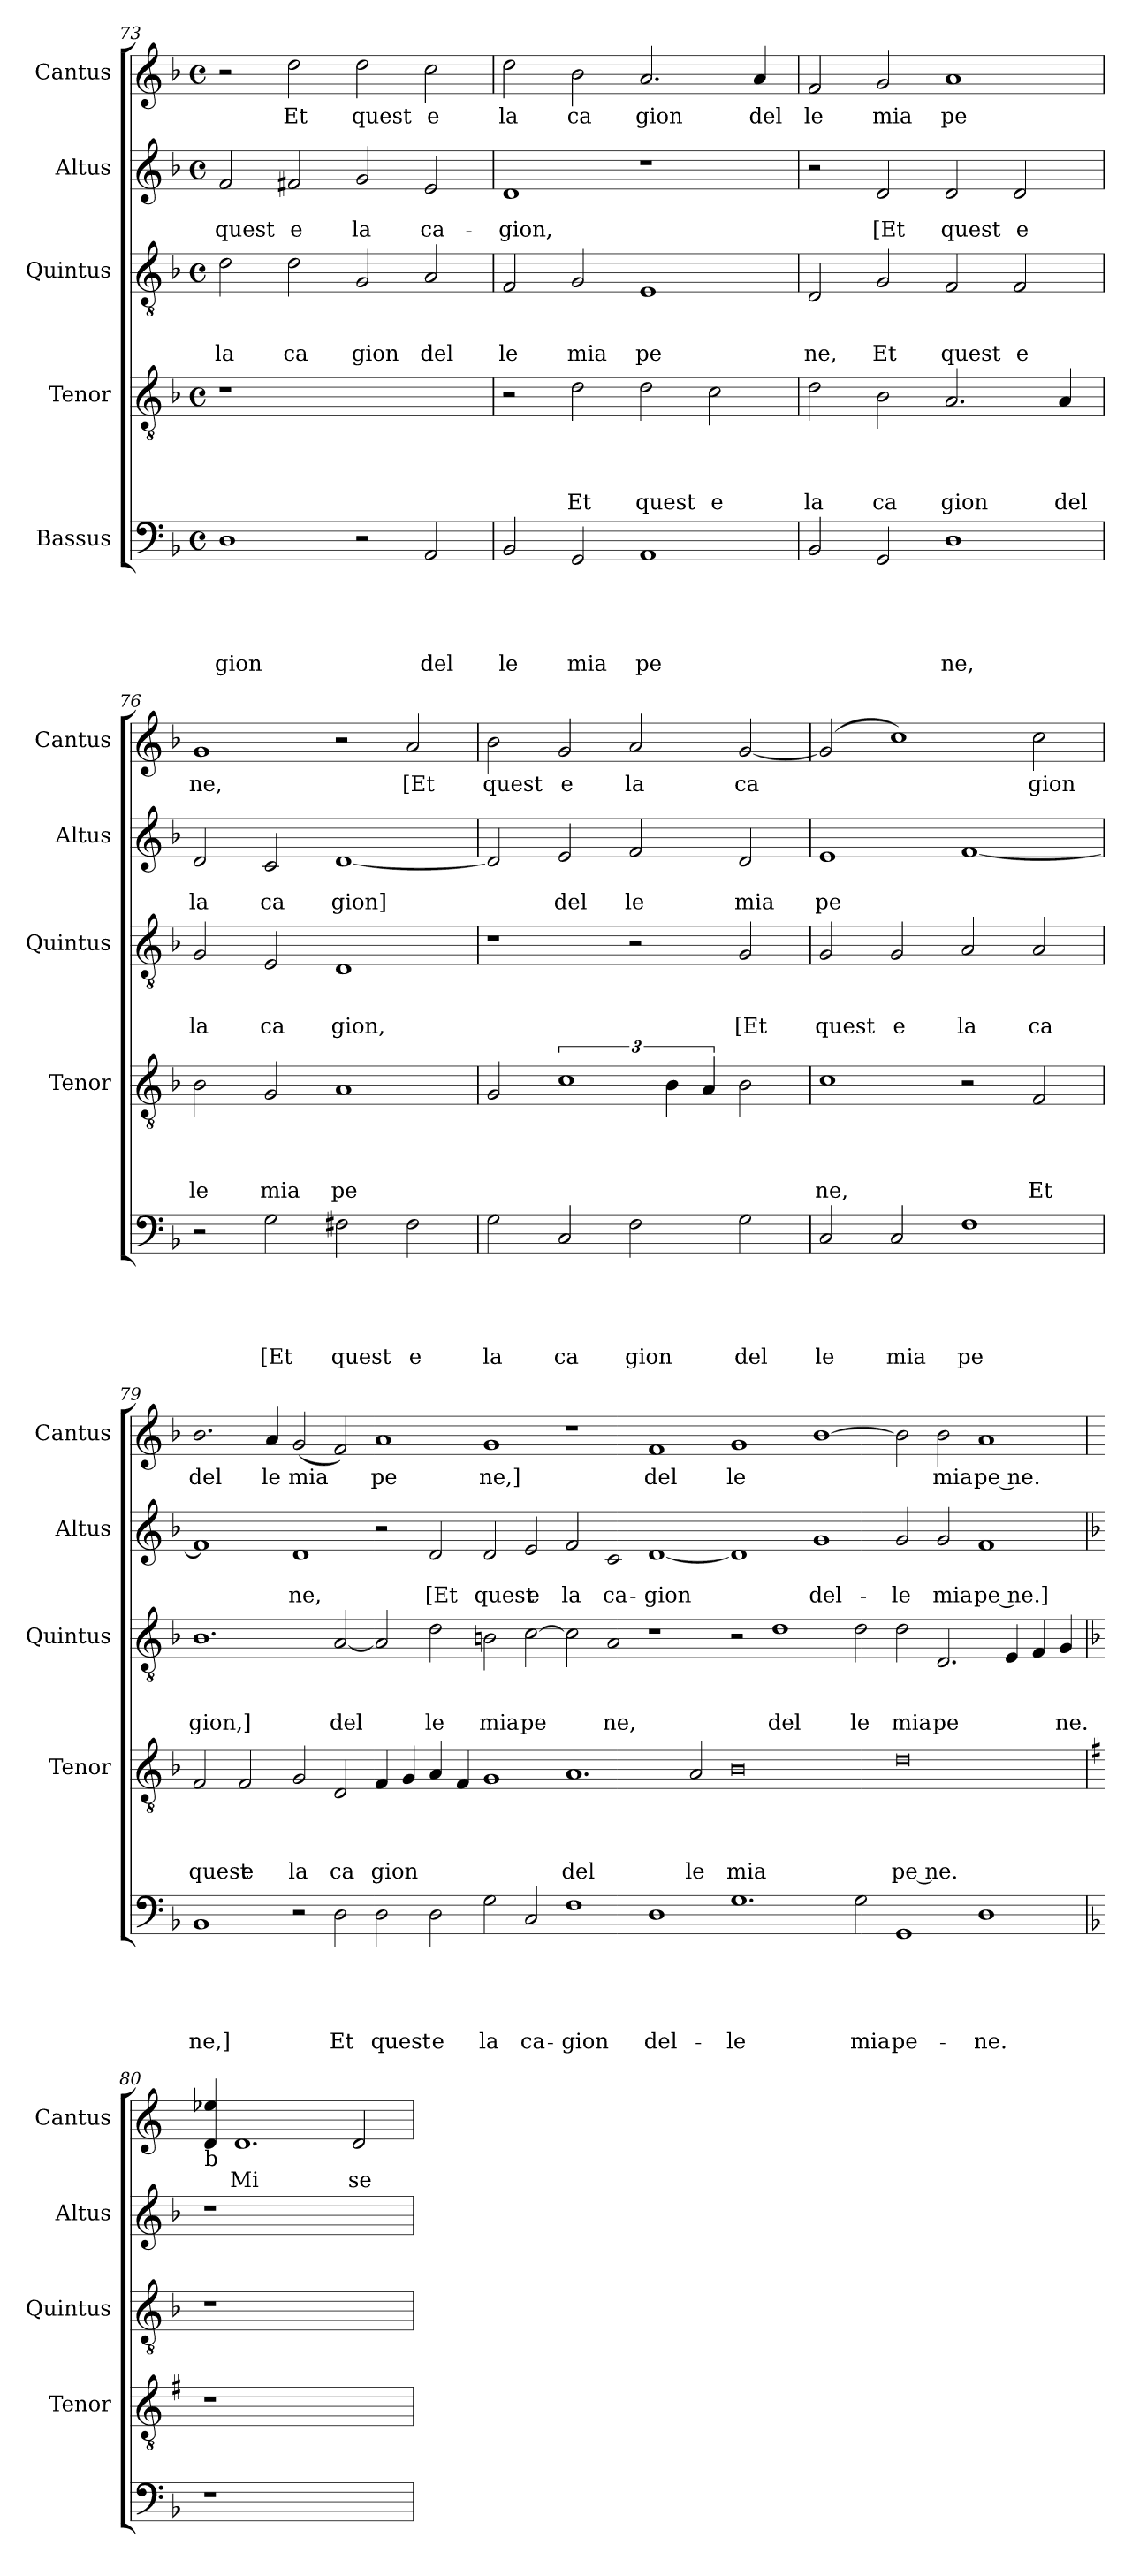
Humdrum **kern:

**kern	**text	**text	**text	**text	**text	**kern	**text	**text	**text	**text	**kern	**text	**text	**text	**kern	**text	**text	**kern	**text
*part5	*part5	*part5	*part5	*part5	*part5	*part4	*part4	*part4	*part4	*part4	*part3	*part3	*part3	*part3	*part2	*part2	*part2	*part1	*part1
*staff5	*staff5	*staff5	*staff5	*staff5	*staff5	*staff4	*staff4	*staff4	*staff4	*staff4	*staff3	*staff3	*staff3	*staff3	*staff2	*staff2	*staff2	*staff1	*staff1
*I"Bassus	*	*	*	*	*	*I"Tenor	*	*	*	*	*I"Quintus	*	*	*	*I"Altus	*	*	*I"Cantus	*
*	*	*	*	*	*	*I'Tenor	*	*	*	*	*I'Quintus	*	*	*	*I'Altus	*	*	*I'Cantus	*
*clefF4	*	*	*	*	*	*clefGv2	*	*	*	*	*clefGv2	*	*	*	*clefG2	*	*	*clefG2	*
*k[b-]	*	*	*	*	*	*k[b-]	*	*	*	*	*k[b-]	*	*	*	*k[b-]	*	*	*k[b-]	*
*F:	*	*	*	*	*	*F:	*	*	*	*	*F:	*	*	*	*F:	*	*	*F:	*
*M4/4	*	*	*	*	*	*M4/4	*	*	*	*	*M4/4	*	*	*	*M4/4	*	*	*M4/4	*
*met(c)	*	*	*	*	*	*met(c)	*	*	*	*	*met(c)	*	*	*	*met(c)	*	*	*met(c)	*
=73	=73	=73	=73	=73	=73	=73	=73	=73	=73	=73	=73	=73	=73	=73	=73	=73	=73	=73	=73
!	!	!	!	!	!LO:LY:b	!	!	!	!	!	!	!	!	!LO:LY:b	!	!	!LO:LY:b	!	!
1D	.	.	.	.	gion	1r	.	.	.	.	2d\	.	.	la	2f/	.	quest	2r	.
!	!	!	!	!	!	!	!	!	!	!	!	!	!	!LO:LY:b	!	!	!LO:LY:b	!	!LO:LY:b
.	.	.	.	.	.	.	.	.	.	.	2d\	.	.	ca	2f#X/	.	e	2dd\	Et
!	!	!	!	!	!	!	!	!	!	!	!	!	!	!LO:LY:b	!	!	!LO:LY:b	!	!LO:LY:b
2r	.	.	.	.	.	1ryy	.	.	.	.	2G/	.	.	gion	2g/	.	la	2dd\	quest
!	!	!	!	!	!LO:LY:b	!	!	!	!	!	!	!	!	!LO:LY:b	!	!	!LO:LY:b	!	!LO:LY:b
2AA/	.	.	.	.	del	.	.	.	.	.	2A/	.	.	del	2e/	.	ca-	2cc\	e
!!LO:LB:g=z
=74	=74	=74	=74	=74	=74	=74	=74	=74	=74	=74	=74	=74	=74	=74	=74	=74	=74	=74	=74
!	!	!	!	!	!LO:LY:b	!	!	!	!	!	!	!	!	!LO:LY:b	!	!	!LO:LY:b	!	!LO:LY:b
2BB-/	.	.	.	.	le	2r	.	.	.	.	2F/	.	.	le	1d	.	-gion,	2dd\	la
!	!	!	!	!	!LO:LY:b	!	!	!	!	!LO:LY:b	!	!	!	!LO:LY:b	!	!	!	!	!LO:LY:b
2GG/	.	.	.	.	mia	2d\	.	.	.	Et	2G/	.	.	mia	.	.	.	2b-\	ca
!	!	!	!	!	!LO:LY:b	!	!	!	!	!LO:LY:b	!	!	!	!LO:LY:b	!	!	!	!	!LO:LY:b
1AA	.	.	.	.	pe	2d\	.	.	.	quest	1E	.	.	pe	1r	.	.	2.a/	gion
!	!	!	!	!	!	!	!	!	!	!LO:LY:b	!	!	!	!	!	!	!	!	!
.	.	.	.	.	.	2c\	.	.	.	e	.	.	.	.	.	.	.	.	.
!	!	!	!	!	!	!	!	!	!	!	!	!	!	!	!	!	!	!	!LO:LY:b
.	.	.	.	.	.	.	.	.	.	.	.	.	.	.	.	.	.	4a/	del
=75	=75	=75	=75	=75	=75	=75	=75	=75	=75	=75	=75	=75	=75	=75	=75	=75	=75	=75	=75
!	!	!	!	!	!	!	!	!	!	!LO:LY:b	!	!	!	!LO:LY:b	!	!	!	!	!LO:LY:b
2BB-/	.	.	.	.	.	2d\	.	.	.	la	2D/	.	.	ne,	2r	.	.	2f/	le
!	!	!	!	!	!	!	!	!	!	!LO:LY:b	!	!	!	!LO:LY:b	!	!	!LO:LY:b	!	!LO:LY:b
2GG/	.	.	.	.	.	2B-\	.	.	.	ca	2G/	.	.	Et	2d/	.	[Et	2g/	mia
!	!	!	!	!	!LO:LY:b	!	!	!	!	!LO:LY:b	!	!	!	!LO:LY:b	!	!	!LO:LY:b	!	!LO:LY:b
1D	.	.	.	.	ne,	2.A/	.	.	.	gion	2F/	.	.	quest	2d/	.	quest	1a	pe
!	!	!	!	!	!	!	!	!	!	!	!	!	!	!LO:LY:b	!	!	!LO:LY:b	!	!
.	.	.	.	.	.	.	.	.	.	.	2F/	.	.	e	2d/	.	e	.	.
!	!	!	!	!	!	!	!	!	!	!LO:LY:b	!	!	!	!	!	!	!	!	!
.	.	.	.	.	.	4A/	.	.	.	del	.	.	.	.	.	.	.	.	.
=76	=76	=76	=76	=76	=76	=76	=76	=76	=76	=76	=76	=76	=76	=76	=76	=76	=76	=76	=76
!	!	!	!	!	!	!	!	!	!	!LO:LY:b	!	!	!	!LO:LY:b	!	!	!LO:LY:b	!	!LO:LY:b
2r	.	.	.	.	.	2B-\	.	.	.	le	2G/	.	.	la	2d/	.	la	1g	ne,
!	!	!	!	!	!LO:LY:b	!	!	!	!	!LO:LY:b	!	!	!	!LO:LY:b	!	!	!LO:LY:b	!	!
2G\	.	.	.	.	[Et	2G/	.	.	.	mia	2E/	.	.	ca	2c/	.	ca	.	.
!	!	!	!	!	!LO:LY:b	!	!	!	!	!LO:LY:b	!	!	!	!LO:LY:b	!	!	!LO:LY:b	!	!
2F#X\	.	.	.	.	quest	1A	.	.	.	pe	1D	.	.	gion,	[<1d	.	gion]	2r	.
!	!	!	!	!	!LO:LY:b	!	!	!	!	!	!	!	!	!	!	!	!	!	!LO:LY:b
2F#\	.	.	.	.	e	.	.	.	.	.	.	.	.	.	.	.	.	2a/	[Et
=77	=77	=77	=77	=77	=77	=77	=77	=77	=77	=77	=77	=77	=77	=77	=77	=77	=77	=77	=77
!	!	!	!	!	!LO:LY:b	!	!	!	!	!	!	!	!	!	!	!	!	!	!LO:LY:b
2G\	.	.	.	.	la	2G/	.	.	.	.	1r	.	.	.	2d/]	.	.	2b-\	quest
!	!	!	!	!	!LO:LY:b	!	!	!	!	!	!	!	!	!	!	!	!LO:LY:b	!	!LO:LY:b
2C/	.	.	.	.	ca	3%2c	.	.	.	.	.	.	.	.	2e/	.	del	2g/	e
!	!	!	!	!	!LO:LY:b	!	!	!	!	!	!	!	!	!	!	!	!LO:LY:b	!	!LO:LY:b
2F\	.	.	.	.	gion	.	.	.	.	.	2r	.	.	.	2f/	.	le	2a/	la
.	.	.	.	.	.	6B-\	.	.	.	.	.	.	.	.	.	.	.	.	.
.	.	.	.	.	.	6A/	.	.	.	.	.	.	.	.	.	.	.	.	.
!	!	!	!	!	!LO:LY:b	!	!	!	!	!	!	!	!	!LO:LY:b	!	!	!LO:LY:b	!	!LO:LY:b
2G\	.	.	.	.	del	2B-\	.	.	.	.	2G/	.	.	[Et	2d/	.	mia	[<2g/	ca
=78	=78	=78	=78	=78	=78	=78	=78	=78	=78	=78	=78	=78	=78	=78	=78	=78	=78	=78	=78
!	!	!	!	!	!LO:LY:b	!	!	!	!	!LO:LY:b	!	!	!	!LO:LY:b	!	!	!LO:LY:b	!	!
2C/	.	.	.	.	le	1c	.	.	.	ne,	2G/	.	.	quest	1e	.	pe	(2g/]	.
!	!	!	!	!	!LO:LY:b	!	!	!	!	!	!	!	!	!LO:LY:b	!	!	!	!	!
2C/	.	.	.	.	mia	.	.	.	.	.	((2G/	.	.	e	.	.	.	1cc)	.
!	!	!	!	!	!LO:LY:b	!	!	!	!	!	!	!	!	!LO:LY:b	!	!	!	!	!
1F	.	.	.	.	pe	2r	.	.	.	.	2A/	.	.	la	[<1f	.	.	.	.
!	!	!	!	!	!	!	!	!	!	!LO:LY:b	!	!	!	!LO:LY:b	!	!	!	!	!LO:LY:b
.	.	.	.	.	.	2F/	.	.	.	Et	2A/	.	.	ca	.	.	.	2cc\	gion
!!LO:LB:g=z
=79	=79	=79	=79	=79	=79	=79	=79	=79	=79	=79	=79	=79	=79	=79	=79	=79	=79	=79	=79
!	!	!	!	!	!LO:LY:b	!	!	!	!	!LO:LY:b	!	!	!	!LO:LY:b	!	!	!	!	!LO:LY:b
1BB-	.	.	.	.	ne,]	2F/	.	.	.	quest	1.B-	.	.	gion,]	1f]	.	.	2.b-\	del
!	!	!	!	!	!	!	!	!	!	!LO:LY:b	!	!	!	!	!	!	!	!	!
.	.	.	.	.	.	2F/	.	.	.	e	.	.	.	.	.	.	.	.	.
!	!	!	!	!	!	!	!	!	!	!	!	!	!	!	!	!	!	!	!LO:LY:b
.	.	.	.	.	.	.	.	.	.	.	.	.	.	.	.	.	.	4a/	le
!	!	!	!	!	!	!	!	!	!	!LO:LY:b	!	!	!	!	!	!	!LO:LY:b	!	!LO:LY:b
2r	.	.	.	.	.	2G/	.	.	.	la	.	.	.	.	1d	.	ne,	(<2g/	mia
!	!	!	!	!	!LO:LY:b	!	!	!	!	!LO:LY:b	!	!	!	!LO:LY:b	!	!	!	!	!
2D\	.	.	.	.	Et	2D/	.	.	.	ca	[<2A/	.	.	del	.	.	.	2f/)	.
!	!	!	!	!	!LO:LY:b	!	!	!	!	!LO:LY:b	!	!	!	!	!	!	!	!	!LO:LY:b
2D\	.	.	.	.	quest	4F/	.	.	.	gion	2A/]	.	.	.	2r	.	.	1a	pe
.	.	.	.	.	.	4G/	.	.	.	.	.	.	.	.	.	.	.	.	.
!	!	!	!	!	!LO:LY:b	!	!	!	!	!	!	!	!	!LO:LY:b	!	!	!LO:LY:b	!	!
2D\	.	.	.	.	e	4A/	.	.	.	.	2d\	.	.	le	2d/	.	[Et	.	.
.	.	.	.	.	.	4F/	.	.	.	.	.	.	.	.	.	.	.	.	.
!	!	!	!	!	!LO:LY:b	!	!	!	!	!	!	!	!	!LO:LY:b	!	!	!LO:LY:b	!	!LO:LY:b
2G\	.	.	.	.	la	1G	.	.	.	.	2Bn\	.	.	mia	2d/	.	quest	1g	ne,]
!	!	!	!	!	!LO:LY:b	!	!	!	!	!	!	!	!	!LO:LY:b	!	!	!LO:LY:b	!	!
2C/	.	.	.	.	ca-	.	.	.	.	.	[>2c\	.	.	pe	2e/	.	e	.	.
!	!	!	!	!	!LO:LY:b	!	!	!	!	!LO:LY:b	!	!	!	!	!	!	!LO:LY:b	!	!
1F	.	.	.	.	-gion	1.A	.	.	.	del	2c\]	.	.	.	2f/	.	la	1r	.
!	!	!	!	!	!	!	!	!	!	!	!	!	!	!LO:LY:b	!	!	!LO:LY:b	!	!
.	.	.	.	.	.	.	.	.	.	.	2A/	.	.	ne,	2c/	.	ca-	.	.
!	!	!	!	!	!LO:LY:b	!	!	!	!	!	!	!	!	!	!	!	!LO:LY:b	!	!LO:LY:b
1D	.	.	.	.	del-	.	.	.	.	.	1r	.	.	.	[<1d	.	-gion	1f	del
!	!	!	!	!	!	!	!	!	!	!LO:LY:b	!	!	!	!	!	!	!	!	!
.	.	.	.	.	.	2A/	.	.	.	le	.	.	.	.	.	.	.	.	.
!	!	!	!	!	!LO:LY:b	!	!	!	!	!LO:LY:b	!	!	!	!	!	!	!	!	!LO:LY:b
1.G	.	.	.	.	-le	0B-	.	.	.	mia	2r	.	.	.	1d]	.	.	1g	le
!	!	!	!	!	!	!	!	!	!	!	!	!	!	!LO:LY:b	!	!	!	!	!
.	.	.	.	.	.	.	.	.	.	.	1d	.	.	del	.	.	.	.	.
!	!	!	!	!	!	!	!	!	!	!	!	!	!	!	!	!	!LO:LY:b	!	!
.	.	.	.	.	.	.	.	.	.	.	.	.	.	.	1g	.	del-	[>1b-	.
!	!	!	!	!	!LO:LY:b	!	!	!	!	!	!	!	!	!LO:LY:b	!	!	!	!	!
2G\	.	.	.	.	mia	.	.	.	.	.	2d\	.	.	le	.	.	.	.	.
!	!	!	!	!	!LO:LY:b	!	!	!	!	!LO:LY:b	!	!	!	!LO:LY:b	!	!	!LO:LY:b	!	!
1GG	.	.	.	.	pe-	0d	.	.	.	pe ne.	2d\	.	.	mia	2g/	.	-le	2b-\]	.
!	!	!	!	!	!	!	!	!	!	!	!	!	!	!LO:LY:b	!	!	!LO:LY:b	!	!LO:LY:b
.	.	.	.	.	.	.	.	.	.	.	2.D/	.	.	pe	2g/	.	mia	2b-\	mia
!	!	!	!	!	!LO:LY:b	!	!	!	!	!	!	!	!	!	!	!	!LO:LY:b	!	!LO:LY:b
1D	.	.	.	.	-ne.	.	.	.	.	.	.	.	.	.	1f	.	pe ne.]-	1a	pe ne.
.	.	.	.	.	.	.	.	.	.	.	(4E/	.	.	.	.	.	.	.	.
.	.	.	.	.	.	.	.	.	.	.	4F/	.	.	.	.	.	.	.	.
!	!	!	!	!	!	!	!	!	!	!	!	!	!	!LO:LY:b	!	!	!	!	!
.	.	.	.	.	.	.	.	.	.	.	4G/	.	.	ne.	.	.	.	.	.
!!LO:PB:g=z
=80!	=80!	=80!	=80!	=80!	=80!	=80!	=80!	=80!	=80!	=80!	=80!	=80!	=80!	=80!	=80!	=80!	=80!	=80!	=80!
*	*	*	*	*	*	*k[f#]	*	*	*	*	*	*	*	*	*	*	*	*k[]	*
*	*	*	*	*	*	*G:	*	*	*	*	*	*	*	*	*	*	*	*C:	*
!	!	!	!	!	!	!	!	!	!	!	!	!	!	!	!	!	!	!LO:TX:b:t=b	!
1r	.	.	.	.	.	1r	.	.	.	.	1r	.	.	.	1r	.	.	4d/ 4ee-X/	.
!	!	!	!	!	!	!	!	!	!	!	!	!	!	!	!	!	!	!	!LO:LY:b
.	.	.	.	.	.	.	.	.	.	.	.	.	.	.	.	.	.	1.d	Mi
1ryy	.	.	.	.	.	1ryy	.	.	.	.	1ryy	.	.	.	1ryy	.	.	.	.
!	!	!	!	!	!	!	!	!	!	!	!	!	!	!	!	!	!	!	!LO:LY:b
.	.	.	.	.	.	.	.	.	.	.	.	.	.	.	.	.	.	2d/	se
4ryy	.	.	.	.	.	4ryy	.	.	.	.	4ryy	.	.	.	4ryy	.	.	.	.
=	=	=	=	=	=	=	=	=	=	=	=	=	=	=	=	=	=	=	=
*-	*-	*-	*-	*-	*-	*-	*-	*-	*-	*-	*-	*-	*-	*-	*-	*-	*-	*-	*-
